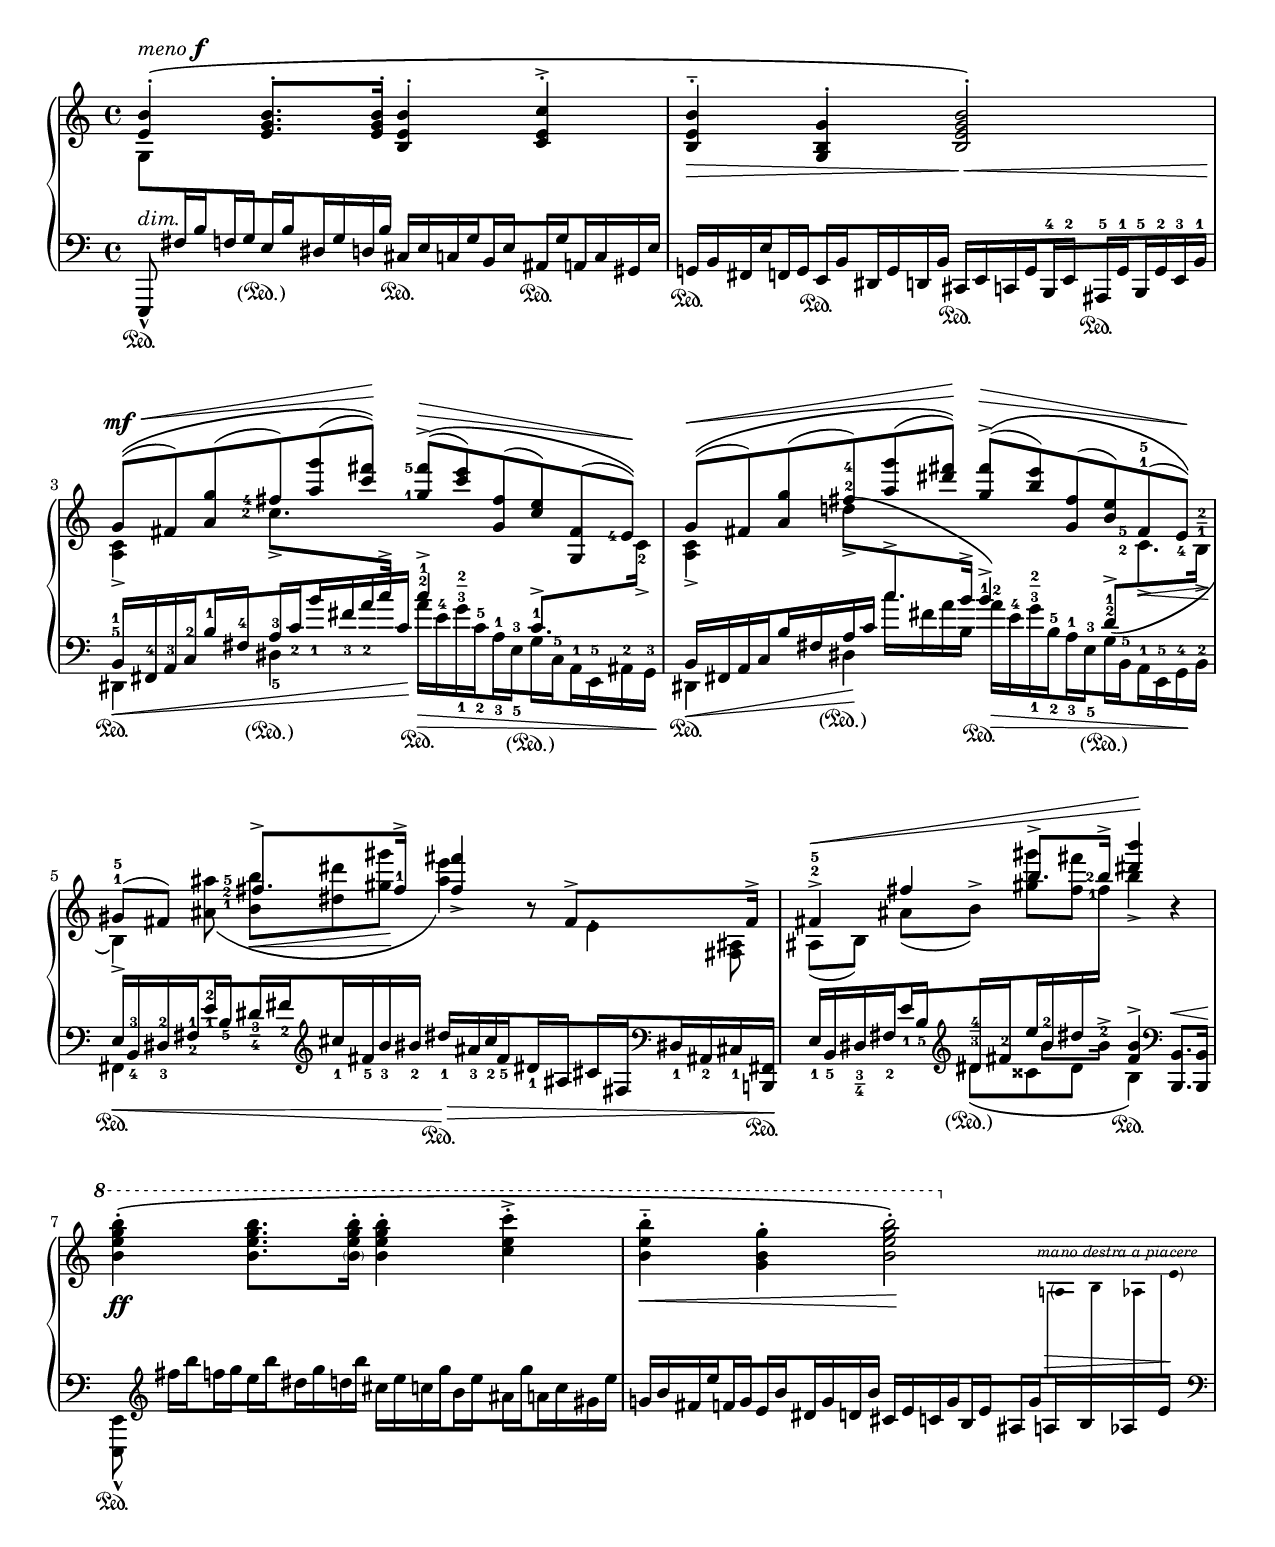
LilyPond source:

\version "2.18.0"

#(define (parenthesize-callbackright callback)
   (define (parenthesize-stencil grob)
     (let* ((fn (ly:grob-default-font grob))
            (pclose (ly:font-get-glyph fn "accidentals.rightparen"))
            (popen (ly:font-get-glyph fn ""))
            (subject (callback grob))            
            ;; get position of stem
            (stem-pos (ly:grob-property grob 'stem-attachment))            
            ;; remember old size
            (subject-dim-x (ly:stencil-extent subject X))
            (subject-dim-y (ly:stencil-extent subject Y)))

       ;; add parens
       (set! subject
             (ly:stencil-combine-at-edge 
              (ly:stencil-combine-at-edge subject X RIGHT pclose 0)
              X LEFT popen 0))

       ;; adjust stem position
       (set! (ly:grob-property grob 'stem-attachment)
             (cons (- (car stem-pos) 0.43) (cdr stem-pos)))

       ;; adjust size
       (ly:make-stencil
        (ly:stencil-expr subject)
        (interval-widen subject-dim-x 0.5)
        subject-dim-y)))
   
   parenthesize-stencil)


#(define (parenthesize-callbackleft callback)
   (define (parenthesize-stencil grob)
     (let* ((fn (ly:grob-default-font grob))
            (pclose (ly:font-get-glyph fn ""))
            (popen (ly:font-get-glyph fn "accidentals.leftparen"))
            (subject (callback grob))            
            ;; get position of stem
            (stem-pos (ly:grob-property grob 'stem-attachment))            
            ;; remember old size
            (subject-dim-x (ly:stencil-extent subject X))
            (subject-dim-y (ly:stencil-extent subject Y)))

       ;; add parens
       (set! subject
             (ly:stencil-combine-at-edge 
              (ly:stencil-combine-at-edge subject X RIGHT pclose 0)
              X LEFT popen 0))

       ;; adjust stem position
       (set! (ly:grob-property grob 'stem-attachment)
             (cons (- (car stem-pos) 0.43) (cdr stem-pos)))

       ;; adjust size
       (ly:make-stencil
        (ly:stencil-expr subject)
        (interval-widen subject-dim-x 0.5)
        subject-dim-y)))
   
   parenthesize-stencil)


\header {
  % Remove default LilyPond tagline
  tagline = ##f
}
 #(set-global-staff-size 17.6)
\paper {
  #(set-paper-size "letter" )
   indent = 0\cm 
    system-system-spacing #'padding = #5
    
}

global = {
  \key a \minor
  \time 4/4
}

rightOne = \relative c'' {
  \global
  % Music follows here.
  <e, b'>4-\staccato\(^\markup{ \italic"meno" \dynamic {
    f
  }} <e g b>8.-. q16\staccato <b e b'>4-. <c e c'>4-.\accent <b e b'>4^\staccato^\tenuto_\> <g b g'>4-. <b e g b>2-.\<\) %\bar 2
  \omit TupletBracket\omit TupletNumber\tuplet 3/2{ \once\override Beam #'positions = #'(6 . 10) \once\override Hairpin #'rotation = #'(7 0 0) \once \override DynamicText #'extra-offset = #'( 0.0 . -2.0 )  \once \override PhrasingSlur #'positions = #'(7.5 . 11)  g'8[    (\(\!^\mf^\<  fis) <a g'>(\once\set fingeringOrientations = #'(left)  <fis'-4>) <a g'>( <c fis>])\)\!}\times 2/3{ \set fingeringOrientations = #'(left) \once\override Hairpin #'rotation = #'(-8 0 0)  \once \override PhrasingSlur #'positions = #'(9.5 . 5)  <g-1 fis'-5>[\accent(\(^\> <c e>) <g, fis'>( <c e>) <g, fis'>(  <e'-4>)\)\!]} %\bar 3 
\once\override Beam #'positions = #'(6 . 10)  \tuplet 3/2{ \once\override Hairpin #'rotation = #'(7 0 0) \once \override PhrasingSlur #'positions = #'(7.3 . 11)  g8[(\(^\<  fis) <a g'>(   \override Fingering #'avoid-slur = #'ignore   fis'-\tweak #'Y-offset #3 -2 -\tweak #'Y-offset #5 -4) <a g'>( <dis fis>]\!)\)}\times 2/3{ \once\override Hairpin #'rotation = #'(-8 0 0) \once \override PhrasingSlur #'positions = #'(9.5 . 5.5) \shape #'((0 . 0) (0 . 1.5) (0 . 2.3) (0 . 0)) PhrasingSlur  <g, fis'>^\>[\accent(\( <b e>) <g, fis'>( <b e>) fis^1^5 -\tweak #'X-offset #-2 -\tweak #'Y-offset #-2 -5 (  e_4)\)\!]} %\bar 4 
\tuplet 3/2{gis8^1^5 ( fis) s } fis'8.-\tweak #'Y-offset #1.3 \tweak #'X-offset #-3.1 -2 -\tweak #'Y-offset #0 \tweak #'X-offset #-3 -1  \accent fis16 -\tweak #'Y-offset #3 -1\accent \tuplet 3/2{ <fis fis'>4-\tweak #'Y-offset #'0 _\accent b,8\rest}  \once \override NoteColumn.force-hshift = #-1.8 fis8.\accent fis16\accent \tuplet 3/2 {\once\override Hairpin #'rotation = #'(7 0.5 0)  fis4^\<^2^5^\accent fis'4 b8.\accent <b-2>16\accent} <dis b'>4 \! b,4\rest %bar6
\stemDown  \once \override Staff.OttavaBracket.extra-offset = #'(-2 . 0)
  \once \override Staff.OttavaBracket.shorten-pair = #'(0 . 24.5) \ottava 1 <b' e g b>4-. -\tweak  #'Y-offset #-4  _\ff\( q8.  <\parenthesize b e g b>16-. <b e g b>4-. 
\once \override Script.avoid-slur = #'inside <c e c'>4-.\accent <b e b'>4-.--\< <g b g'>4-. <b e g b>2-.\! \) \ottava 0

}

rightTwo = \relative c'' {
  \global
  % Music follows here.
  s1*2 %\bar 2
\omit TupletNumber\omit TupletBracket  <a, c>4\accent  c'8.-\tweak #'Y-offset #0 -\tweak #'X-offset #-3 -2\accent   \change Staff = "left" \stemUp c16^\accent c4-\tweak #'Y-offset #7.5 -2 -\tweak #'Y-offset #9 -1-\tweak #'Y-offset #11 ^\accent c,8.-\tweak #'Y-offset #4 -1 ^\accent \change Staff = "right" \stemDown c16 -\tweak #'X-offset #0.2 -\tweak #'Y-offset #-5 -2\accent %\bar3
  <a c>4\accent \tuplet 3/2{ d'!8\accent^\( \change Staff = "left" \stemUp \mergeDifferentlyHeadedOn
    \mergeDifferentlyDottedOn  c8.^\accent    \once \override Script.avoid-slur = #'inside   b16^\accent} \override Fingering #'avoid-slur = #'ignore  \once \override Script.avoid-slur = #'inside   b4-\tweak #'Y-offset #6.8 -1^\accent \) \tuplet 3/2 {    d,8-\tweak #'Y-offset #4.3 ^2 -\tweak #'Y-offset #5.6 ^1^\accent\( \change Staff = "right" \stemDown \once\override Hairpin #'rotation = #'(1 43 0)  c8. -\tweak #'X-offset #-2 -\tweak #'Y-offset #-4 -2\accent _\<  \override Fingering #'avoid-slur = #'ignore   \once \override Script.avoid-slur = #'inside   b16-\tweak #'Y-offset #-2 -1 -\tweak #'Y-offset #-.5 -\tenuto -\tweak #'Y-offset #0 -2 \accent \! }%bar 4
 \tuplet 3/2{ b4\accent\)  \shape #'((0 . 0) (2 . -1.0) (0 . -3.0) (0 . -1.5)) PhrasingSlur <ais' ais'>8\(}\tuplet 3/2{  \once\override Hairpin #'rotation = #'(3 -1.0 0) \once \override DynamicLineSpanner.avoid-slur = #'inside \once \override DynamicLineSpanner #'outside-staff-priority = ##f    < b b' -\tweak #'Y-offset #-2.2 -\tweak #'X-offset #-3 -5>8 _\< < dis dis'>8 <gis gis'>8\! }\tuplet 3/2{<ais e'>4\) s8} \tuplet 3/2{\once \override NoteColumn.force-hshift = #0   e,4 <fis, ais>8} \tuplet 3/2{ ais[( b)]  ais'[( b^\accent)] <gis' gis'>8 <fis fis'>8} b4-\tweak #'Y-offset #-1 \accent s4
}

leftOne = \relative c' {
  \global
  % Music follows here.
  \set Timing.beamExceptions = #'()
\set subdivideBeams = ##t
\set baseMoment = #(ly:make-moment 1/6)
\set beatStructure = #'( 3 3 )
  
\omit TupletBracket\omit TupletNumber\tuplet 3/2{ \change Staff = "right" \stemDown \once \override Beam #'positions = #'( -8.0 . -9.0 ) g8[ \change Staff = "left" \stemUp fis16 \set stemRightBeamCount = #1 b  \set stemLeftBeamCount = #1 f  \once \override Stem.beaming = #(cons (list 1 0) (list 1)) g \once \override Stem.beaming = #(cons (list 0) (list -1 0))  }\tuplet 3/2{ \once \override Staff.SustainPedal.stencil =
  	#(lambda (grob) (grob-interpret-markup grob 
  	(markup #:concat ( "(" #:musicglyph "pedal.Ped"".)"))))} \tuplet 3/2{ \once \override Beam #'positions = #'( 6.0 . 5.0 )   e\sustainOn \set stemRightBeamCount = #1 b' \set stemLeftBeamCount = #1 dis, g d b']}
 \once \override Beam #'positions = #'(4 . 4) \tuplet 3/2{ cis,16[ \sustainOn e c \set stemRightBeamCount = #1 g' \set stemLeftBeamCount = #1 b, \once \override Stem.beaming = #(cons (list 1 0) (list 1)) e \once \override Stem.beaming = #(cons (list 0) (list -1 0))}\tuplet 3/2{ ais,\sustainOn \set stemRightBeamCount = #1 g' \set stemLeftBeamCount = #1 a, c gis e']}%b1
\tuplet 3/2{g,!16\sustainOn[ b fis e' f, \once \override Stem.beaming = #(cons (list 1 0) (list 1)) g \once \override Stem.beaming = #(cons (list 0) (list -1 0)) e\sustainOn b' dis, g d b']}\tuplet 3/2{ cis,16\sustainOn[ e c g' b,^4 \once \override Stem.beaming = #(cons (list 1 0) (list 1)) e^2 \once \override Stem.beaming = #(cons (list 0) (list -1 0)) ais,^5\sustainOn g'^1 b,^5 g'^2 e^3 b'^1]}
\tuplet 3/2{\once\override Beam #'positions = #'(6 . 9) \once\override Hairpin #'rotation = #'(5 -1 0) b16_\<-\tweak #'X-offset #0 -\tweak #'Y-offset #2 -5 -\tweak #'X-offset #0 -\tweak #'Y-offset #3.5 -1[ fis-\tweak #'Y-offset #0 ^4 a-\tweak #'Y-offset #0 ^3 c-\tweak #'Y-offset #2 ^2 b' -\tweak #'Y-offset #4 ^1 \once \override Stem.beaming = #(cons (list 1 0) (list 1)) fis-\tweak #'Y-offset #3  -4 \once \override Stem.beaming = #(cons (list 0) (list -1 0)) \once \override Stem.beaming = #(cons (list 0) (list -1 0)) a-\tweak #'Y-offset #3 ^3 c-\tweak #'Y-offset #0 -2 b'-\tweak #'Y-offset #0 _1 fis -\tweak #'Y-offset #0 _3 a-\tweak #'Y-offset #0 _2 c,]\!}\stemDown  \once\override Beam #'positions = #'(-4 . -6)   \tuplet 3/2{ \once\override Hairpin #'rotation = #'(-2 -1 0)   a'16_\>[\sustainOn e^4 g-\tweak #'Y-offset #5.8 ^3-\tweak #'Y-offset #7.5 ^\tenuto^2_1 c,^5_2 a^1_3 \once \override Stem.beaming = #(cons (list 1 0) (list 1)) e^3_5 \once \override Stem.beaming = #(cons (list 0) (list -1 0))  \once \override Staff.SustainPedal.stencil =
  	#(lambda (grob) (grob-interpret-markup grob 
  	(markup #:concat ( "(" #:musicglyph "pedal.Ped"".)")))) g\sustainOn c,-\tweak #'Y-offset #1  -5 a -\tweak #'Y-offset #0 -1 e-\tweak #'Y-offset #0 ^5 ais -\tweak #'Y-offset #0 -2 g -\tweak #'Y-offset #0 ^3\!]}
\tuplet 3/2{\stemUp b16[ fis a c b' fis a c] \stemDown c'[ fis, a b,]} \once\override Beam #'positions = #'(-4 . -6)\tuplet 3/2{\once\override Hairpin #'rotation = #'(-2 0 0) a'16^2_\>[-\tweak #'Y-offset #-6 \sustainOn e^4 g-\tweak #'Y-offset #5.8 ^3-\tweak #'Y-offset #7.5 ^\tenuto^2_1 b,_2^5 a^1_3 \once \override Stem.beaming = #(cons (list 1 0) (list 1)) e^3_5 \once \override Stem.beaming = #(cons (list 0) (list -1 0)) \once \override Stem.beaming = #(cons (list 0) (list -1 0))  \once \override Staff.SustainPedal.stencil =
  	#(lambda (grob) (grob-interpret-markup grob 
  	(markup #:concat ( "(" #:musicglyph "pedal.Ped"".)")))) g\sustainOn b,-\tweak #'Y-offset #1 ^5 a-\tweak #'Y-offset #0 -1 e-\tweak #'Y-offset #0 -5  g -\tweak #'Y-offset #0 -4 \! b-\tweak #'Y-offset #0 ^2]} %\bar4
\tuplet 3/2{\stemUp \once\override Hairpin #'rotation = #'(-1 0 0)  e16_\<[ b_4-\tweak #'Y-offset #2 ^3 dis_3-\tweak #'Y-offset #2 ^2 fis-\tweak #'Y-offset #-1 _2 -\tweak #'Y-offset #2 ^1 e'-\tweak #'Y-offset #2 _1-\tweak #'Y-offset #5 ^2 \once \override Stem.beaming = #(cons (list 1 0) (list 1)) b-\tweak #'Y-offset #0.6 _5  \once \override Stem.beaming = #(cons (list 0) (list -1 0))\once \override Stem.beaming = #(cons (list 0) (list -1 0)) \once \override Stem.beaming = #(cons (list 0) (list -1 0)) \once \override Stem.beaming = #(cons (list 0) (list -1 0)) dis-\tweak #'Y-offset #1.5 -3 -\tweak #'Y-offset #1.2 -\tenuto-\tweak #'Y-offset #-0.5 -4   fis-\tweak #'Y-offset #1 _2 \clef "treble" cis'_1 fis,_5 b_3 bis_2]}\tuplet 3/2{\stemUp  dis16_1_\>_\tweak #'Y-offset #-6 \sustainOn[ ais_3 cis_2 fis,_5 dis_1 \once \override Stem.beaming = #(cons (list 1 0) (list 1))  ais \once \override Stem.beaming = #(cons (list 0) (list -1 0)) cis fis, \clef "bass" dis_1 ais_2 cis_1 <b,! fis'>\!\sustainOn]}%bar5
s1
\omit TupletBracket \tuplet 3/2{<e, e'>8_\marcato\sustainOn \clef "treble" \stemDown fis''''16[ b f \once \override Stem.beaming = #(cons (list 1 0) (list 1)) g \once \override Stem.beaming = #(cons (list 0) (list -1 0)) e b' dis, g d b']}\tuplet 3/2{ cis,[ e c g' b,\once \override Stem.beaming = #(cons (list 1 0) (list 1)) e \once \override Stem.beaming = #(cons (list 0) (list -1 0)) }\tuplet 3/2{ ais, g' a, c gis e']} \tuplet 3/2{ \stemUp g,!16[ b fis e' f, \once \override Stem.beaming = #(cons (list 1 0) (list 1)) g \once \override Stem.beaming = #(cons (list 0) (list -1 0)) \once \override Stem.beaming = #(cons (list 0) (list -1 0)) e b' dis, g d b']}\tuplet 3/2{   cis,16[ e c g' b, \once \override Stem.beaming = #(cons (list 1 0) (list 1)) e \once \override Stem.beaming = #(cons (list 0) (list -1 0))  ais, 
                                                                                                                                                                                                                                                                                                                                                                                                                                                                                                                                                                                                                                                                                                    
                                                                                                                                                                                                                                                                                                                                                                                                                                                                                                                                                                                                                                                                                                      g' a,^ \> b  aes e' \!
                                                                                                                                                                                                                                                                                                                                                                                                                                                                                                                                                                                                                                                                                                     
                                                                                                                                                                                                                                                                                                                                                                                                                                                                                                                                                                                                                                                                                                      ]} \clef "bass"
}

leftTwo = \relative c' {
  \global
  % Music follows here.

  
\stemUp  e,,,8_\marcato\sustainOn^\markup \italic"dim." s8 s2. s1 %bar2
\stemDown dis'4\sustainOn  \once \override Staff.SustainPedal.stencil =
  	#(lambda (grob) (grob-interpret-markup grob 
  	(markup #:concat ( "(" #:musicglyph "pedal.Ped"".)"))))  dis'4-5-\tweak #'Y-offset #-6 \sustainOn  s2  \once\override Hairpin #'rotation = #'(7 -1 0) dis,4\sustainOn_\<  \once \override Staff.SustainPedal.stencil =
  	#(lambda (grob) (grob-interpret-markup grob 
  	(markup #:concat ( "(" #:musicglyph "pedal.Ped"".)")))) dis'4-\tweak #'Y-offset #-4 \sustainOn\! s2  %bar 4
fis,4\sustainOn s2.    <<{s4 \tuplet 3/2 {\stemDown\clef "treble" dis''8_\( cisis8 dis8}  b4\sustainOn\) s4}\\{s4 \once\override TupletNumber #'stencil = ##f  \times 2/3{ s8. \once\override Beam #'positions = #'(-1.45 . -1.45) \once \override Beam #'beam-thickness = #0.32   b'8 b16^\accent-\tweak #'Y-offset #1 -2 } s4}\\{ \set Timing.beamExceptions = #'()
\set subdivideBeams = ##t
\set baseMoment = #(ly:make-moment 1/6)
\set beatStructure = #'( 3 3 ) \once\override Beam #'positions = #'(6 . 8)  \omit TupletNumber \tuplet 3/2{\stemUp  e,,16_1[ b_5 dis-\tweak #'Y-offset #-3.8 -3 -\tweak #'Y-offset #-4.2 -\tenuto-\tweak #'Y-offset #-5.5 -4 fis_2 e'-\tweak #'Y-offset #0  _1 \once \override Stem.beaming = #(cons (list 1 0) (list 1)) b-\tweak #'Y-offset #0 _5 \once \override Stem.beaming = #(cons (list 0) (list -1 0)) \clef "treble" \once \override Staff.SustainPedal.stencil =
  	#(lambda (grob) (grob-interpret-markup grob 
 	(markup #:concat ( "(" #:musicglyph "pedal.Ped"".)")))) dis16-\tweak #'Y-offset #0 -3 -\tweak #'Y-offset #1.6 -\tenuto   -\tweak #'Y-offset #2 -4\sustainOn fis -\tweak #'Y-offset #0 -2 e' b-\tweak #'Y-offset #2 -2 dis \change Staff = "right" \stemDown fis16-\tweak #'X-offset #-1 -\tweak #'Y-offset #1 -1]} \change Staff = "left" \stemUp <fis, b>4\accent \clef "bass" <b,,, b'>8.^\< q16\! 
\omit TupletBracket}>> s8 s2.  s2. s8  \change Staff = "right"  \omit TupletNumber \omit TupletBracket   \tuplet 3/2 {s8   \once \override TextScript #'avoid-slur = #'inside
\once \override Hairpin #'outside-staff-priority = ##f \override Stem #'cross-staff = ##t  \tiny \once\override NoteHead #'stencil = #(parenthesize-callbackleft ly:note-head::print) \override Stem #'length = #18  \once\override TextScript #'extra-offset = #'(-2 . -3)   \override NoteColumn #'X-offset = #'1.2    a'''!4*1/4^\markup\italic"mano destra a piacere"  \override Stem #'length = #19  b \override Stem #'length = #18  aes \override Stem #'length = #22 \override NoteHead #'stencil = #(parenthesize-callbackright ly:note-head::print)  e'}
}

\score {
  \new PianoStaff  \with {\override VerticalAxisGroup.staff-staff-spacing = #'((basic-distance . 15))}  <<
    \new Staff = "right" \with {
      midiInstrument = "acoustic grand"
    } << \rightOne \\ \rightTwo >>
    \new Staff = "left" \with {
      midiInstrument = "acoustic grand"
    } { \clef bass << \leftOne \\ \leftTwo >> }
  >>
  \layout {
\context {
\Score \override SpacingSpanner #'common-shortest-duration = #(ly:make-moment 1 8) 
}

}
 
}
